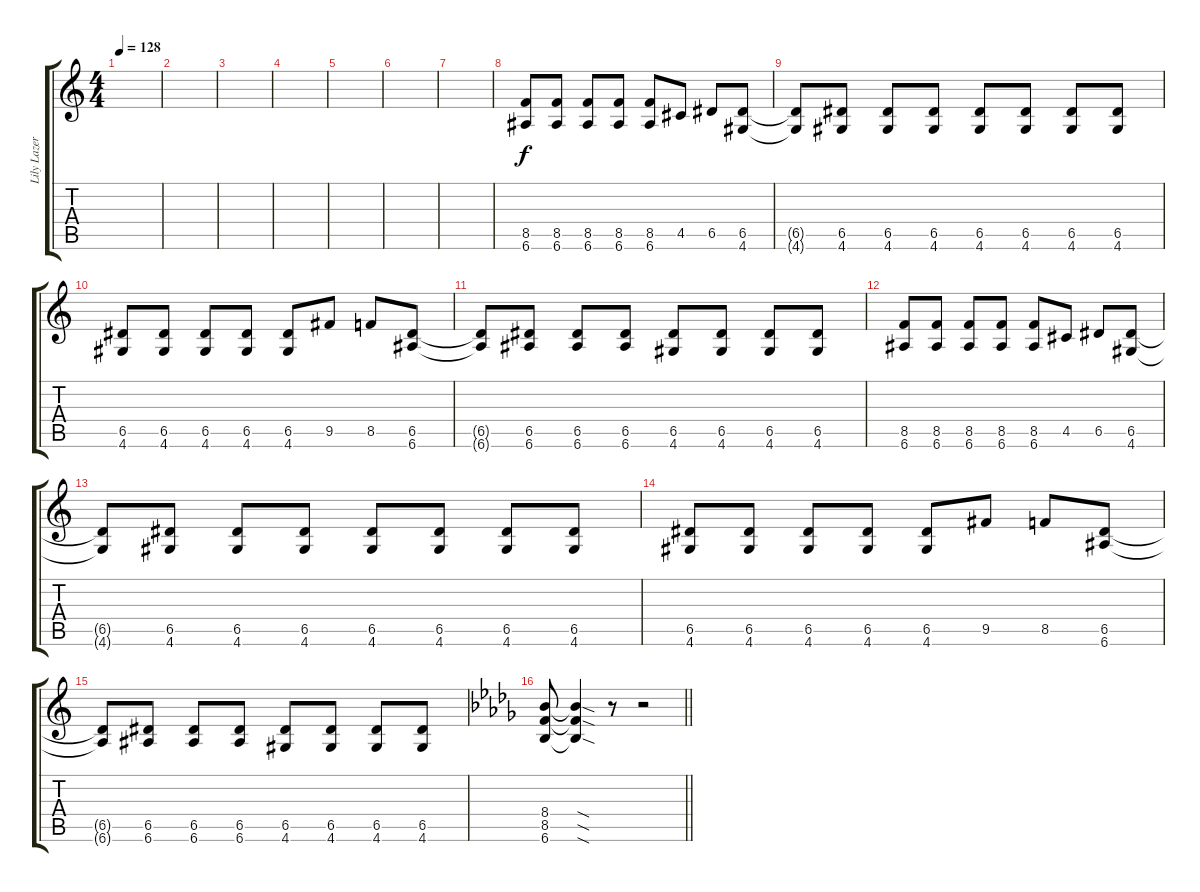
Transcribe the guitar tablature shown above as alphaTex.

\track ("Lily Lazer (Guitar)" "Lily Lazer") {instrument distortionguitar}
\staff {score tabs}
\tuning (E4 B3 G3 D3 A2 E2) {hide}
\ts (4 4)
\tempo 128
\clef g2
\ks c
|
|
|
|
|
|
|
(8.5 6.6).8 (8.5 6.6).8 (8.5 6.6).8 (8.5 6.6).8 (8.5 6.6).8 4.5.8 6.5.8 (6.5 4.6).8 |
(6.5{t} 4.6{t}).8 (6.5 4.6).8 (6.5 4.6).8 (6.5 4.6).8 (6.5 4.6).8 (6.5 4.6).8 (6.5 4.6).8 (6.5 4.6).8 |
(6.5 4.6).8 (6.5 4.6).8 (6.5 4.6).8 (6.5 4.6).8 (6.5 4.6).8 9.5.8 8.5.8 (6.5 6.6).8 |
(6.5{t} 6.6{t}).8 (6.5 6.6).8 (6.5 6.6).8 (6.5 6.6).8 (6.5 4.6).8 (6.5 4.6).8 (6.5 4.6).8 (6.5 4.6).8 |
(8.5 6.6).8 (8.5 6.6).8 (8.5 6.6).8 (8.5 6.6).8 (8.5 6.6).8 4.5.8 6.5.8 (6.5 4.6).8 |
(6.5{t} 4.6{t}).8 (6.5 4.6).8 (6.5 4.6).8 (6.5 4.6).8 (6.5 4.6).8 (6.5 4.6).8 (6.5 4.6).8 (6.5 4.6).8 |
(6.5 4.6).8 (6.5 4.6).8 (6.5 4.6).8 (6.5 4.6).8 (6.5 4.6).8 9.5.8 8.5.8 (6.5 6.6).8 |
(6.5{t} 6.6{t}).8 (6.5 6.6).8 (6.5 6.6).8 (6.5 6.6).8 (6.5 4.6).8 (6.5 4.6).8 (6.5 4.6).8 (6.5 4.6).8 |
\barLineRight lightlight
\ks db
(8.4 8.5 6.6).8 (8.4{sod t} 8.5{sod t} 6.6{sod t}).4 r.8 r.2
